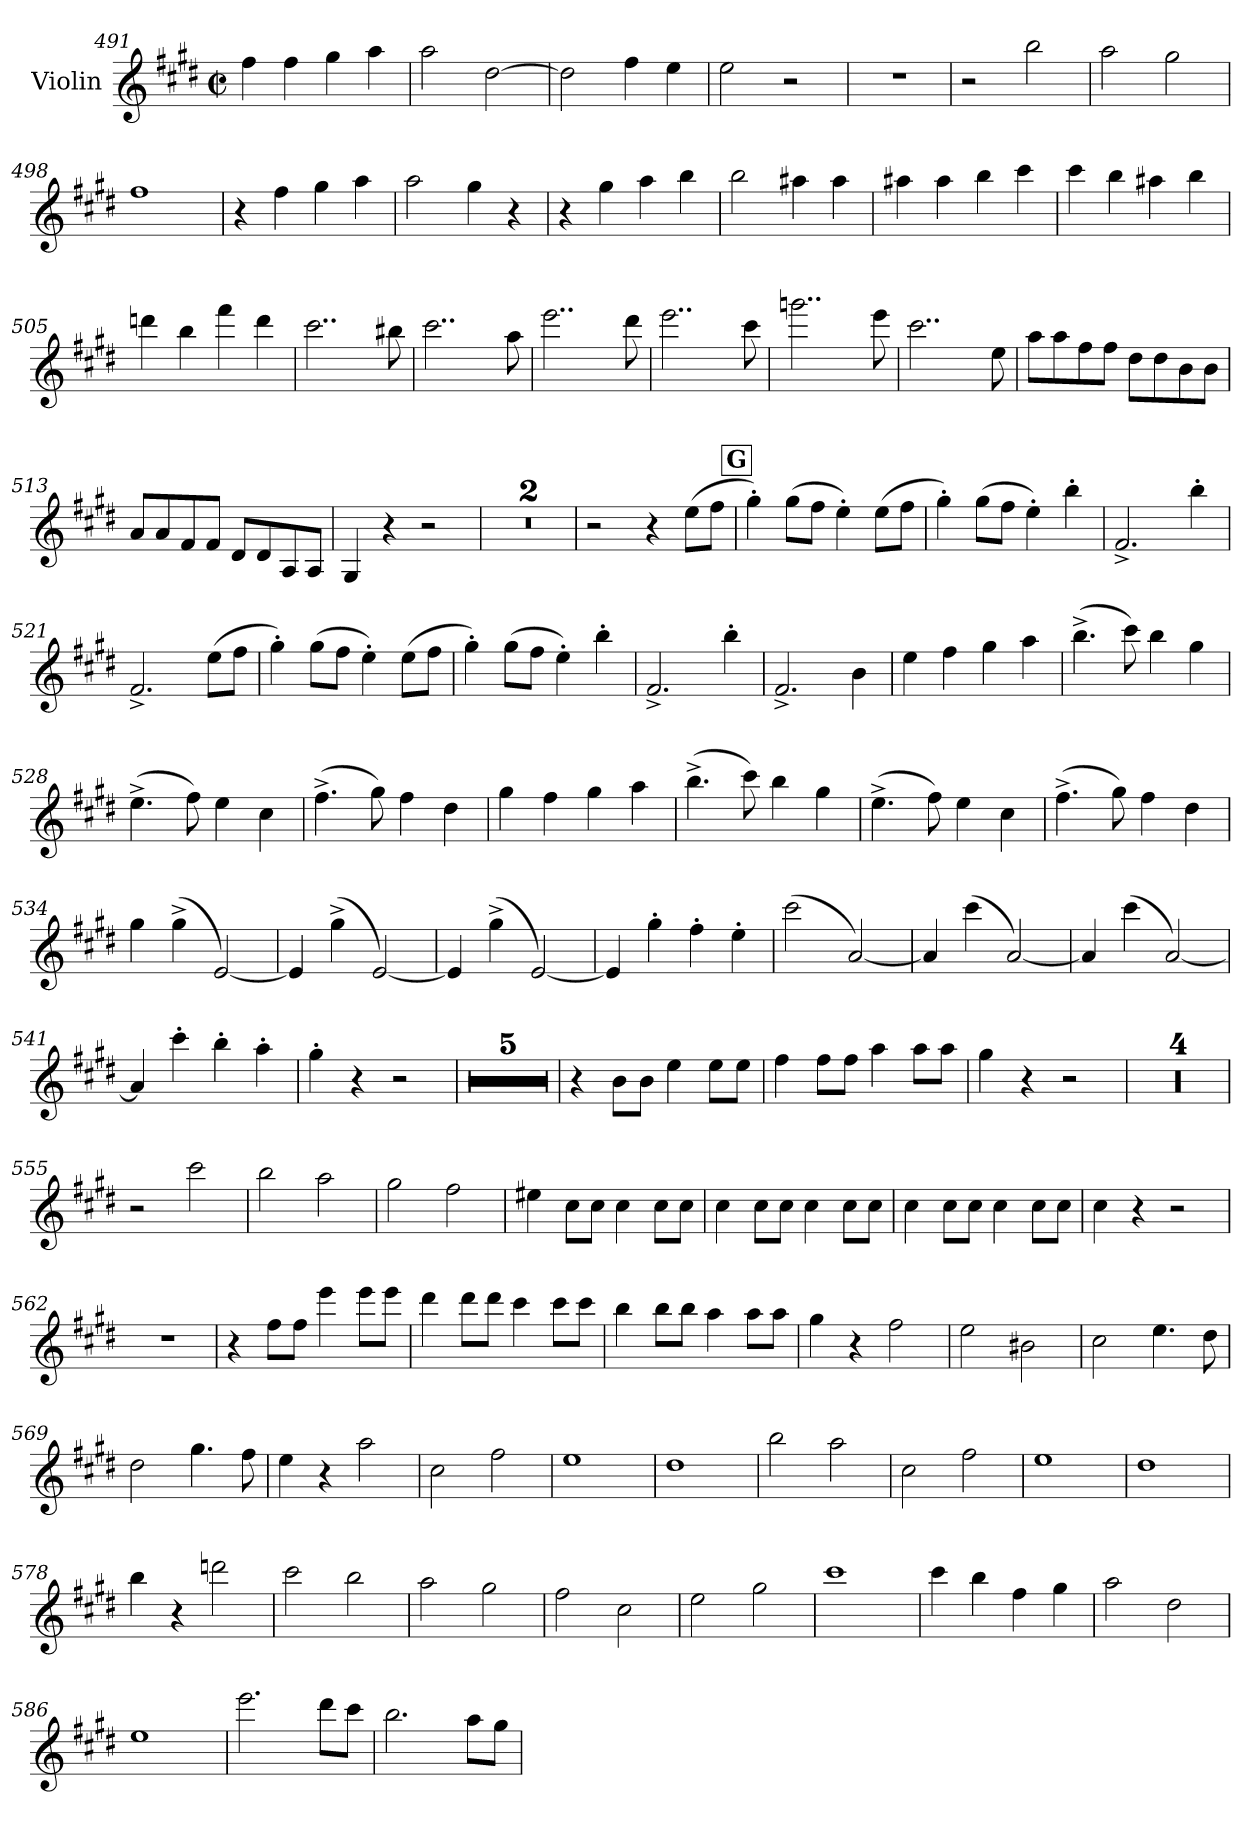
**kern
*part1
*staff1
*I"Violin
*I'Vln.
*clefG2
*k[f#c#g#d#]
*M2/2
*met(c|)
=491
4ff#\
4ff#\
4gg#\
4aa\
=492
2aa\
[2dd#\
=493
2dd#\]
4ff#\
4ee\
=494
2ee\
2r
=495
1r
!!LO:LB:g=z
=496
2r
2bb\
=497
2aa\
2gg#\
=498
1ff#
=499
4r
4ff#\
4gg#\
4aa\
=500
2aa\
4gg#\
4r
=501
4r
4gg#\
4aa\
4bb\
=502
2bb\
4aa#X\
4aa#\
=503
4aa#X\
4aa#\
4bb\
4ccc#\
!!LO:LB:g=z
=504
4ccc#\
4bb\
4aa#X\
4bb\
=505
4dddn\
4bb\
4fff#\
4ddd\
=506
2..ccc#\
8bb#X\
=507
2..ccc#\
8aa\
=508
2..eee\
8ddd#\
=509
2..eee\
8ccc#\
=510
2..gggn\
8eee\
=511
2..ccc#\
8ee\
!!LO:LB:g=z
=512
8aa\L
8aa\
8ff#\
8ff#\J
8dd#\L
8dd#\
8b\
8b\J
=513
8a/L
8a/
8f#/
8f#/J
8d#/L
8d#/
8A/
8A/J
=514
4G#/
4r
2r
=515
1r
=516
1r
=517
2r
4r
(>8ee\L
8ff#\J
!!LO:LB:g=z
!!LO:REH:place=s1:a:B:fs=14:t=G
=518
4gg#'\)
(>8gg#\L
8ff#\J
4ee'\)
(>8ee\L
8ff#\J
=519
4gg#'\)
(>8gg#\L
8ff#\J
4ee'\)
4bb'\
=520
2.f#^/
4bb'\
=521
2.f#^/
(>8ee\L
8ff#\J
=522
4gg#'\)
(>8gg#\L
8ff#\J
4ee'\)
(>8ee\L
8ff#\J
=523
4gg#'\)
(>8gg#\L
8ff#\J
4ee'\)
4bb'\
!!LO:LB:g=z
=524
2.f#^/
4bb'\
=525
2.f#^/
4b\
=526
4ee\
4ff#\
4gg#\
4aa\
=527
(>4.bb^\
8ccc#\)
4bb\
4gg#\
=528
(>4.ee^\
8ff#\)
4ee\
4cc#\
=529
(>4.ff#^\
8gg#\)
4ff#\
4dd#\
=530
4gg#\
4ff#\
4gg#\
4aa\
!!LO:LB:g=z
=531
(>4.bb^\
8ccc#\)
4bb\
4gg#\
=532
(>4.ee^\
8ff#\)
4ee\
4cc#\
=533
(>4.ff#^\
8gg#\)
4ff#\
4dd#\
=534
4gg#\
(>4gg#^\
[2e/)
=535
4e/]
(>4gg#^\
[2e/)
=536
4e/]
(>4gg#^\
[2e/)
=537
4e/]
4gg#'\
4ff#'\
4ee'\
!!LO:LB:g=z
=538
(>2ccc#\
[2a/)
=539
4a/]
(>4ccc#\
[2a/)
=540
4a/]
(>4ccc#\
[2a/)
=541
4a/]
4ccc#'\
4bb'\
4aa'\
=542
4gg#'\
4r
2r
=543
1r
=544
1r
=545
1r
=546
1r
=547
1r
!!LO:LB:g=z
=548
4r
8b\L
8b\J
4ee\
8ee\L
8ee\J
=549
4ff#\
8ff#\L
8ff#\J
4aa\
8aa\L
8aa\J
=550
4gg#\
4r
2r
=551
1r
=552
1r
=553
1r
=554
1r
=555
2r
2ccc#\
!!LO:LB:g=z
=556
2bb\
2aa\
=557
2gg#\
2ff#\
=558
4ee#X\
8cc#\L
8cc#\J
4cc#\
8cc#\L
8cc#\J
=559
4cc#\
8cc#\L
8cc#\J
4cc#\
8cc#\L
8cc#\J
=560
4cc#\
8cc#\L
8cc#\J
4cc#\
8cc#\L
8cc#\J
=561
4cc#\
4r
2r
=562
1r
!!LO:LB:g=z
=563
4r
8ff#\L
8ff#\J
4eee\
8eee\L
8eee\J
=564
4ddd#\
8ddd#\L
8ddd#\J
4ccc#\
8ccc#\L
8ccc#\J
=565
4bb\
8bb\L
8bb\J
4aa\
8aa\L
8aa\J
=566
4gg#\
4r
2ff#\
=567
2ee\
2b#X\
=568
2cc#\
4.ee\
8dd#\
!!LO:LB:g=z
=569
2dd#\
4.gg#\
8ff#\
=570
4ee\
4r
2aa\
=571
2cc#\
2ff#\
=572
1ee
=573
1dd#
=574
2bb\
2aa\
=575
2cc#\
2ff#\
=576
1ee
=577
1dd#
!!LO:LB:g=z
=578
4bb\
4r
2dddn\
=579
2ccc#\
2bb\
=580
2aa\
2gg#\
=581
2ff#\
2cc#\
=582
2ee\
2gg#\
=583
1ccc#
=584
4ccc#\
4bb\
4ff#\
4gg#\
=585
2aa\
2dd#\
=586
1ee
!!LO:LB:g=z
=587
2.eee\
8ddd#\L
8ccc#\J
=588
2.bb\
8aa\L
8gg#\J
=
*-
